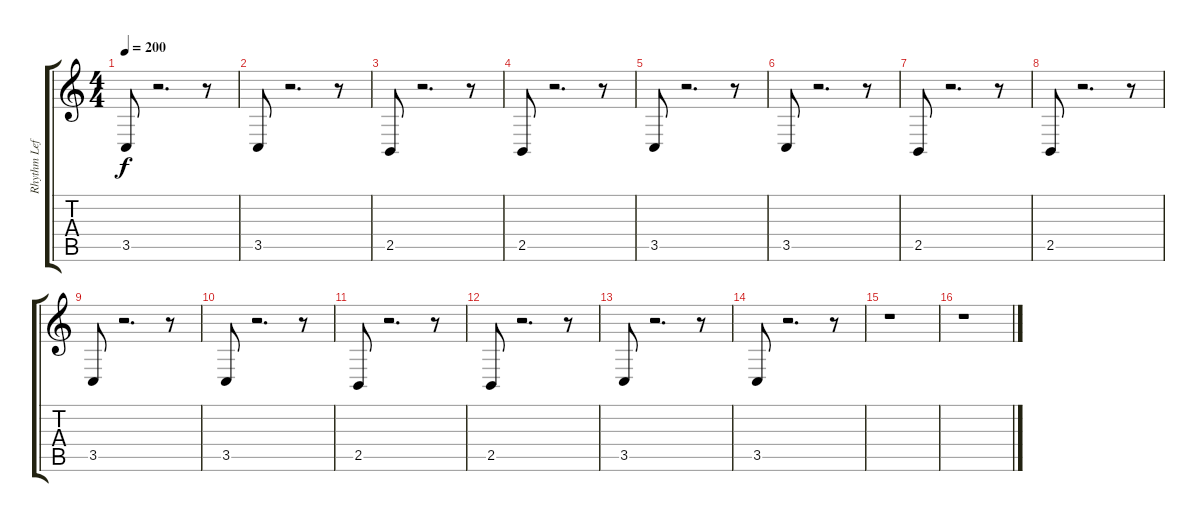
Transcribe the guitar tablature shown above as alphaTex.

\track ("Rhythm Left" "Rhythm Lef") {instrument agogo}
\staff {score tabs}
\tuning (E4 B3 G3 D3 A2 E2) {hide}
\ts (4 4)
\tempo 200
\clef g2
\ks c
3.5.8{dy f} r.2{d} r.8 |
3.5.8 r.2{d} r.8 |
2.5.8 r.2{d} r.8 |
2.5.8 r.2{d} r.8 |
3.5.8 r.2{d} r.8 |
3.5.8 r.2{d} r.8 |
2.5.8 r.2{d} r.8 |
2.5.8 r.2{d} r.8 |
3.5.8 r.2{d} r.8 |
3.5.8 r.2{d} r.8 |
2.5.8 r.2{d} r.8 |
2.5.8 r.2{d} r.8 |
3.5.8 r.2{d} r.8 |
3.5.8 r.2{d} r.8 |
r.1 |
r.1
